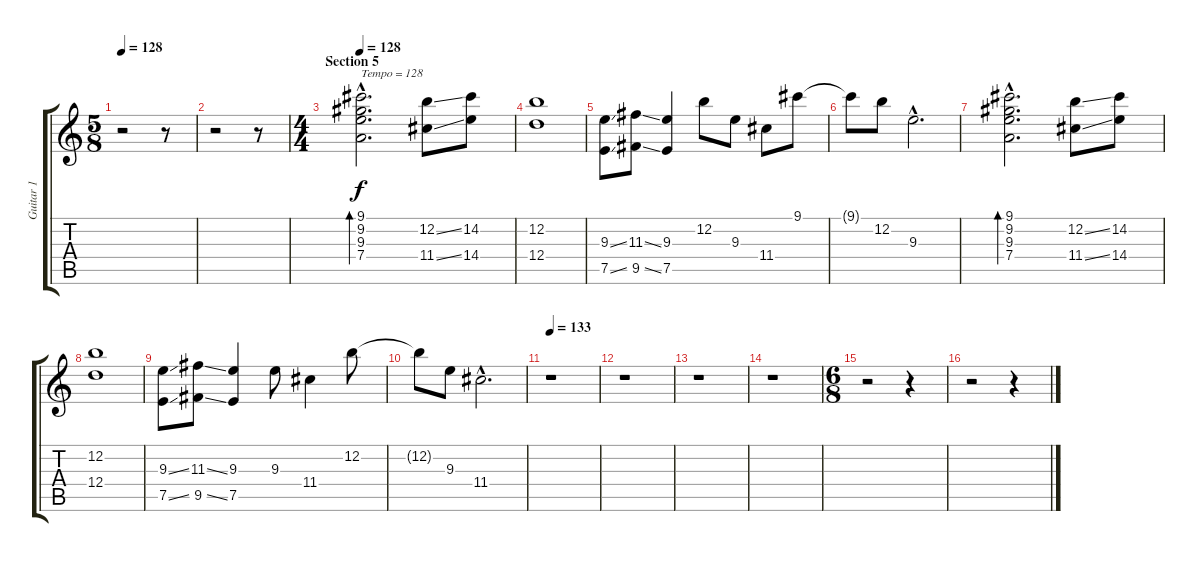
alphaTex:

\track ("Guitar 1" "Guitar 1") {instrument electricguitarjazz}
\staff {score tabs}
\tuning (E4 B3 G3 D3 A2 E2) {hide}
\ts (5 8)
\tempo 128
\clef g2
\ks c
r.2{dy f} r.8 |
r.2 r.8 |
\ts (4 4)
\section ("" "Section 5")
\tempo 128
(9.1{hac} 9.2{hac} 9.3{hac} 7.4{hac}).2{d bd 240 txt "Tempo = 128"} (12.2{ss} 11.4{ss}).8 (14.2 14.4).8 |
(12.2 12.4).1 |
(9.3{ss} 7.5{ss}).8 (11.3{ss} 9.5{ss}).8 (9.3 7.5).4 12.2.8 9.3.8 11.4.8 9.1.8 |
9.1{t}.8 12.2.8 9.3{hac}.2{d} |
(9.1{hac} 9.2{hac} 9.3{hac} 7.4{hac}).2{d bd 240} (12.2{ss} 11.4{ss}).8 (14.2 14.4).8 |
(12.2 12.4).1 |
(9.3{ss} 7.5{ss}).8 (11.3{ss} 9.5{ss}).8 (9.3 7.5).4 9.3.8 11.4.4 12.2.8 |
12.2{t}.8 9.3.8 11.4{hac}.2{d} |
\tempo 133
r.1 |
r.1 |
r.1 |
r.1 |
\ts (6 8)
r.2 r.4 |
r.2 r.4
